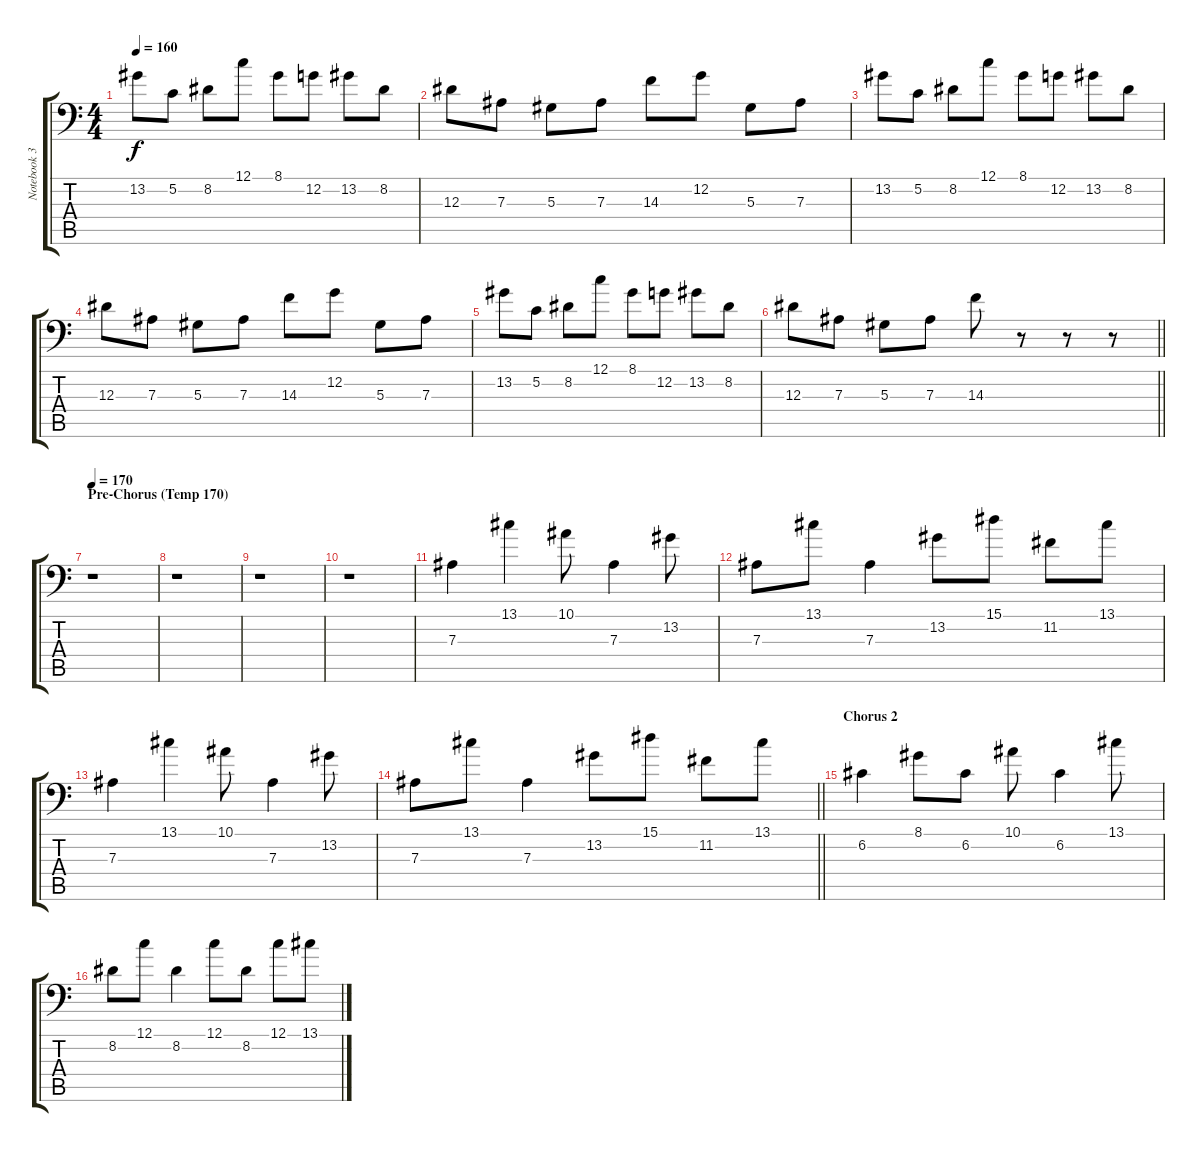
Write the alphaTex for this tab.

\track ("Notebook 3" "Notebook 3") {instrument lead2sawtooth}
\staff {score tabs}
\tuning (C4 G3 Eb3 Bb2 F2 Bb1) {hide}
\ts (4 4)
\tempo 160
\clef f4
\ks c
13.2.8{dy f} 5.2.8 8.2.8 12.1.8 8.1.8 12.2.8 13.2.8 8.2.8 |
12.3.8 7.3.8 5.3.8 7.3.8 14.3.8 12.2.8 5.3.8 7.3.8 |
13.2.8 5.2.8 8.2.8 12.1.8 8.1.8 12.2.8 13.2.8 8.2.8 |
12.3.8 7.3.8 5.3.8 7.3.8 14.3.8 12.2.8 5.3.8 7.3.8 |
13.2.8 5.2.8 8.2.8 12.1.8 8.1.8 12.2.8 13.2.8 8.2.8 |
\barLineRight lightlight
12.3.8 7.3.8 5.3.8 7.3.8 14.3.8 r.8 r.8 r.8 |
\section ("" "Pre-Chorus (Temp 170)")
\tempo 170
r.1 |
r.1 |
r.1 |
r.1 |
7.3.4 13.1.4 10.1.8 7.3.4 13.2.8 |
7.3.8 13.1.8 7.3.4 13.2.8 15.1.8 11.2.8 13.1.8 |
7.3.4 13.1.4 10.1.8 7.3.4 13.2.8 |
\barLineRight lightlight
7.3.8 13.1.8 7.3.4 13.2.8 15.1.8 11.2.8 13.1.8 |
\section ("" "Chorus 2")
6.2.4 8.1.8 6.2.8 10.1.8 6.2.4 13.1.8 |
8.2.8 12.1.8 8.2.4 12.1.8 8.2.8 12.1.8 13.1.8
